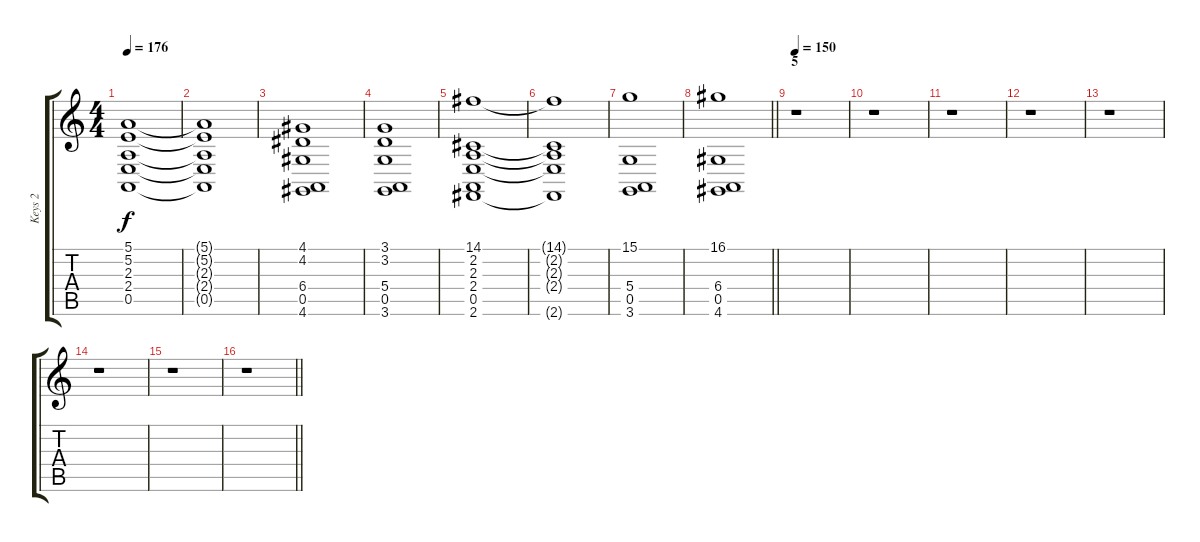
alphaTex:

\track ("Keys 2" "Keys 2") {instrument choiraahs}
\staff {score tabs}
\tuning (E4 B3 G3 D3 A2 E2) {hide}
\ts (4 4)
\section ("" "")
\tempo 176
\clef g2
\ks c
(5.1 5.2 2.3 2.4 0.5).1{dy f} |
(5.1{t} 5.2{t} 2.3{t} 2.4{t} 0.5{t}).1 |
(4.1 4.2 6.4 0.5 4.6).1 |
(3.1 3.2 5.4 0.5 3.6).1 |
(14.1 2.2 2.3 2.4 0.5 2.6).1 |
(14.1{t} 2.2{t} 2.3{t} 2.4{t} 2.6{t}).1 |
(15.1 5.4 0.5 3.6).1 |
\barLineRight lightlight
(16.1 6.4 0.5 4.6).1 |
\section ("" "5")
\tempo 150
r.1 |
r.1 |
r.1 |
r.1 |
r.1 |
r.1 |
r.1 |
\barLineRight lightlight
r.1
